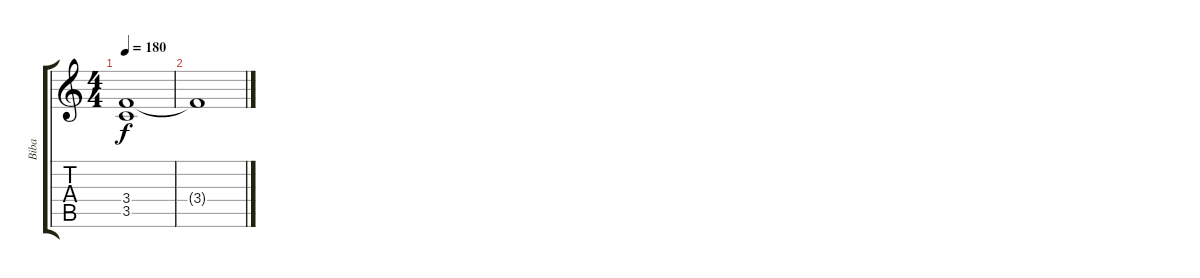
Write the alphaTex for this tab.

\track ("Biba" "Biba") {instrument distortionguitar}
\staff {score tabs}
\tuning (E4 B3 G3 D3 A2 E2) {hide}
\ts (4 4)
\tempo 180
\clef g2
\ks c
(3.4{t} 3.5{t}).1{dy f} |
3.4{t}.1
